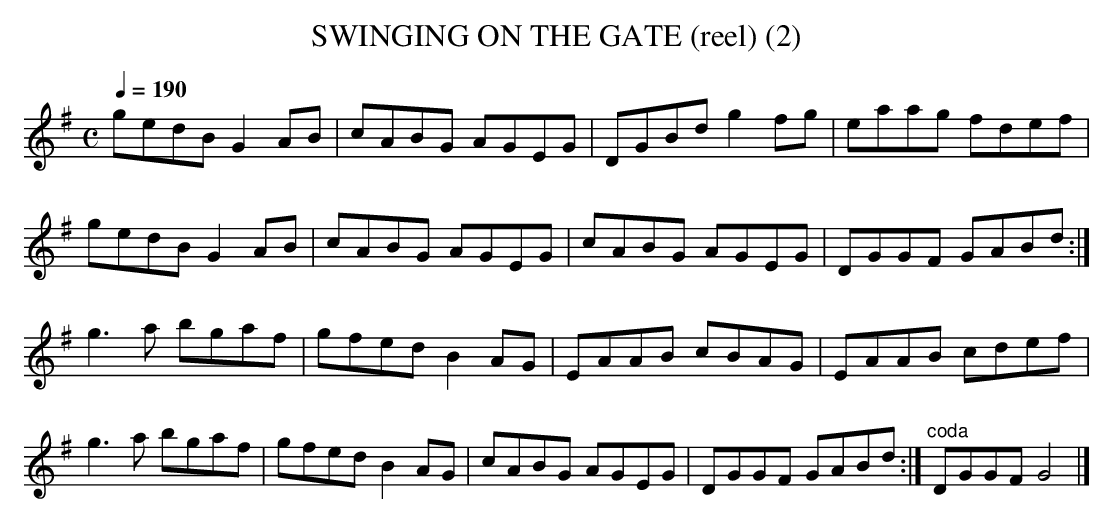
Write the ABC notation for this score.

X:1
T:SWINGING ON THE GATE (reel) (2)
M:C
L:1/8
Q:1/4=190
K:G
gedB G2AB|cABG AGEG|DGBd g2fg|eaag fdef|
gedB G2AB|cABG AGEG|cABG AGEG|DGGF GABd :|
g3a bgaf|gfed B2AG|EAAB cBAG|EAAB cdef|
g3a bgaf|gfed B2AG|cABG AGEG|DGGF GABd :|\
"^coda" DGGF G4|]
